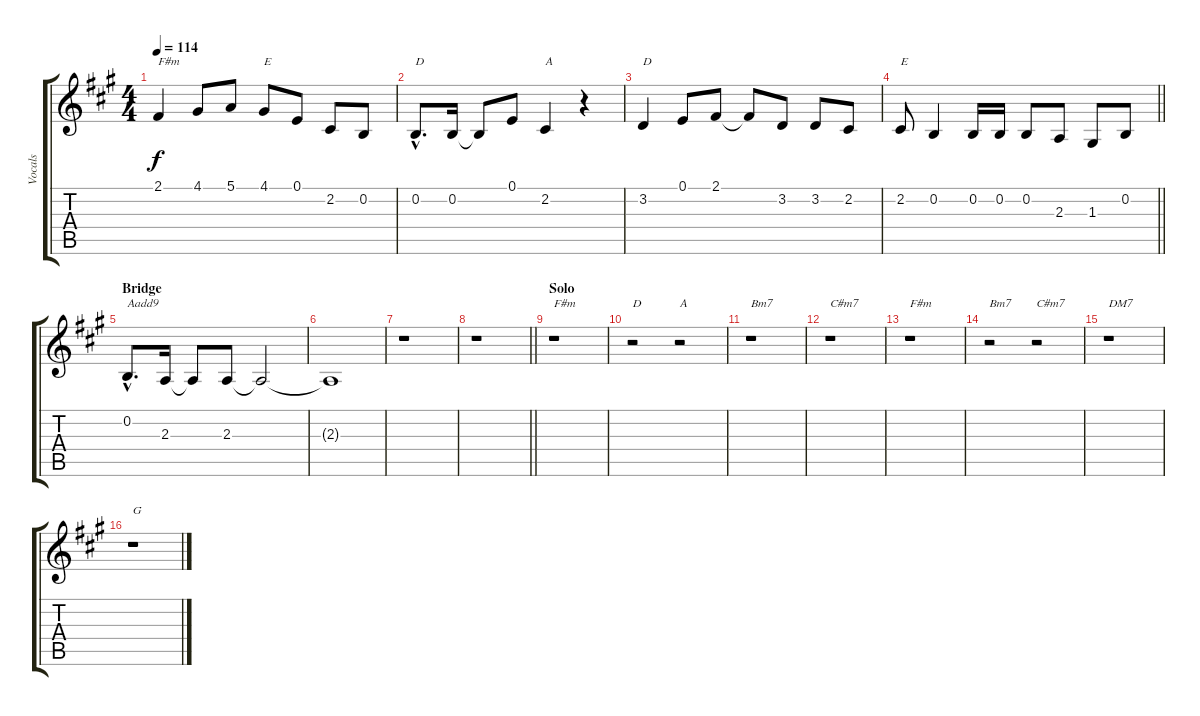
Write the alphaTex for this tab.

\track ("Vocals" "Vocals") {instrument sopranosax}
\staff {score tabs}
\tuning (E4 B3 G3 D3 A2 E2) {hide}
\ts (4 4)
\tempo 114
\clef g2
\ks a
2.1.4{txt "F#m" dy f} 4.1.8 5.1.8 4.1.8{txt "E"} 0.1.8 2.2.8 0.2.8 |
0.2{hac}.8{d txt "D"} 0.2.16 0.2{t}.8 0.1.8 2.2.4{txt "A"} r.4 |
3.2.4{txt "D"} 0.1.8 2.1.8 2.1{t}.8 3.2.8 3.2.8 2.2.8 |
\barLineRight lightlight
2.2.8{txt "E"} 0.2.4 0.2.16 0.2.16 0.2.8 2.3.8 1.3.8 0.2.8 |
\section ("" "Bridge")
0.2{hac}.8{d txt "Aadd9"} 2.3.16 2.3{t}.8 2.3.8 2.3{t}.2 |
2.3{t}.1 |
r.1 |
\barLineRight lightlight
r.1 |
\section ("" "Solo")
r.1{txt "F#m"} |
r.2{txt "D"} r.2{txt "A"} |
r.1{txt "Bm7"} |
r.1{txt "C#m7"} |
r.1{txt "F#m"} |
r.2{txt "Bm7"} r.2{txt "C#m7"} |
r.1{txt "DM7"} |
r.1{txt "G"}
